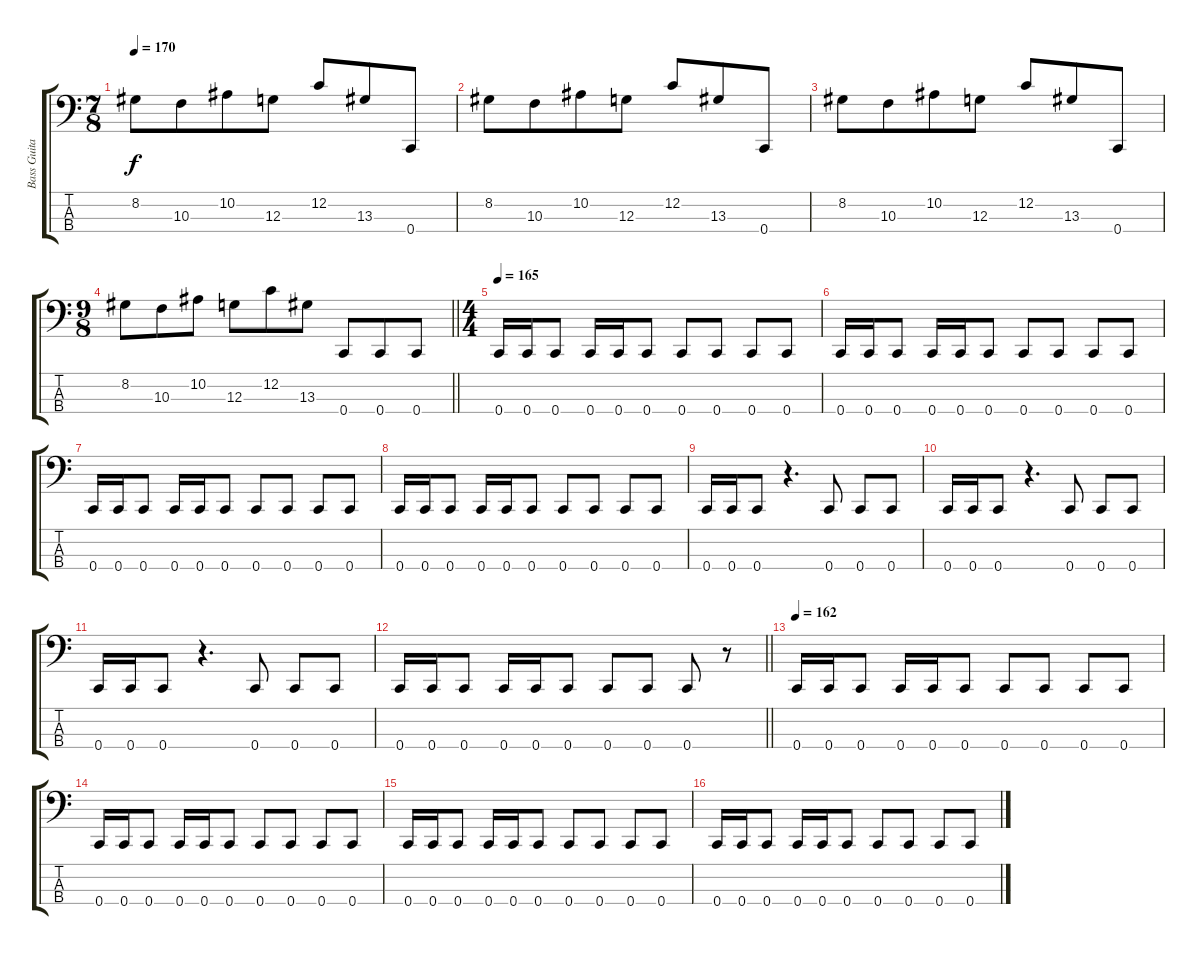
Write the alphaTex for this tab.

\track ("Bass Guitar" "Bass Guita") {instrument electricbasspick}
\staff {score tabs}
\tuning (F2 C2 G1 C1) {hide}
\ts (7 8)
\tempo 170
\clef f4
\ks c
8.2.8{dy f} 10.3.8 10.2.8 12.3.8 12.2.8 13.3.8 0.4.8 |
8.2.8 10.3.8 10.2.8 12.3.8 12.2.8 13.3.8 0.4.8 |
8.2.8 10.3.8 10.2.8 12.3.8 12.2.8 13.3.8 0.4.8 |
\ts (9 8)
\barLineRight lightlight
8.2.8 10.3.8 10.2.8 12.3.8 12.2.8 13.3.8 0.4.8 0.4.8 0.4.8 |
\ts (4 4)
\tempo 165
0.4.16 0.4.16 0.4.8 0.4.16 0.4.16 0.4.8 0.4.8 0.4.8 0.4.8 0.4.8 |
0.4.16 0.4.16 0.4.8 0.4.16 0.4.16 0.4.8 0.4.8 0.4.8 0.4.8 0.4.8 |
0.4.16 0.4.16 0.4.8 0.4.16 0.4.16 0.4.8 0.4.8 0.4.8 0.4.8 0.4.8 |
0.4.16 0.4.16 0.4.8 0.4.16 0.4.16 0.4.8 0.4.8 0.4.8 0.4.8 0.4.8 |
0.4.16 0.4.16 0.4.8 r.4{d} 0.4.8 0.4.8 0.4.8 |
0.4.16 0.4.16 0.4.8 r.4{d} 0.4.8 0.4.8 0.4.8 |
0.4.16 0.4.16 0.4.8 r.4{d} 0.4.8 0.4.8 0.4.8 |
\barLineRight lightlight
0.4.16 0.4.16 0.4.8 0.4.16 0.4.16 0.4.8 0.4.8 0.4.8 0.4.8 r.8 |
\tempo 162
0.4.16 0.4.16 0.4.8 0.4.16 0.4.16 0.4.8 0.4.8 0.4.8 0.4.8 0.4.8 |
0.4.16 0.4.16 0.4.8 0.4.16 0.4.16 0.4.8 0.4.8 0.4.8 0.4.8 0.4.8 |
0.4.16 0.4.16 0.4.8 0.4.16 0.4.16 0.4.8 0.4.8 0.4.8 0.4.8 0.4.8 |
0.4.16 0.4.16 0.4.8 0.4.16 0.4.16 0.4.8 0.4.8 0.4.8 0.4.8 0.4.8
